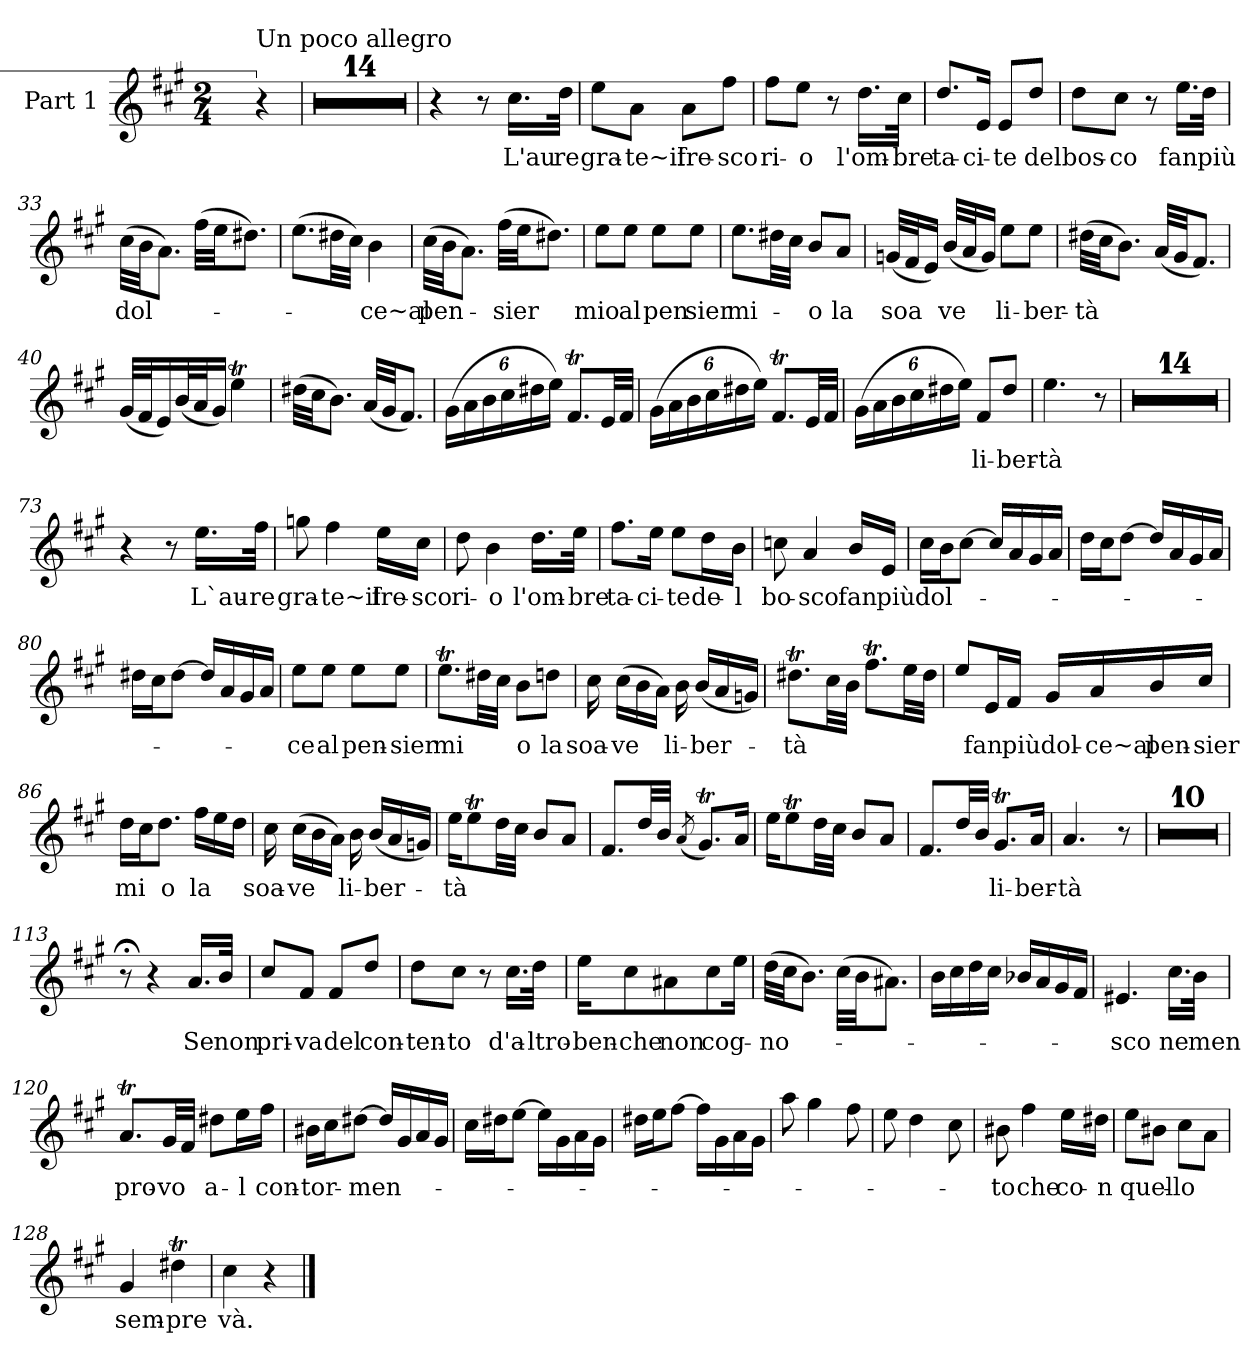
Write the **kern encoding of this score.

**kern	**text
*part1	*part1
*staff1	*staff1
*I"Part 1	*
*clefG2	*
*k[f#c#g#]	*
*M2/4	*
=	=
!LO:TX:a:t=Un poco allegro	!
!LO:N:vis=8	!
3360r	.
=1	=1
2r	.
=2	=2
2r	.
=3	=3
2r	.
=4	=4
2r	.
=5	=5
2r	.
=6	=6
2r	.
=7	=7
2r	.
=8	=8
2r	.
=9	=9
2r	.
=10	=10
2r	.
=11	=11
2r	.
=12	=12
2r	.
=13	=13
2r	.
=14	=14
2r	.
=28	=28
4r	.
8r	.
!	!LO:LY:b
16.cc#\LL	L'au
!	!LO:LY:b
32dd\JJk	-re
=29	=29
!	!LO:LY:b
8ee\L	gra-
!	!LO:LY:b
8a\J	-te~il
!	!LO:LY:b
8a\L	fre-
!	!LO:LY:b
8ff#\J	-sco
=30	=30
!	!LO:LY:b
8ff#\L	ri-
!	!LO:LY:b
8ee\J	-o
8r	.
!	!LO:LY:b
16.dd\LL	l'om-
!	!LO:LY:b
32cc#\JJk	-bre
=31	=31
!	!LO:LY:b
8.dd/L	ta-
!	!LO:LY:b
16e/Jk	-ci-
!	!LO:LY:b
8e/L	-te
!	!LO:LY:b
8dd/J	del
!!LO:LB:g=z
=32	=32
!	!LO:LY:b
8dd\L	bos-
!	!LO:LY:b
8cc#\J	-co
8r	.
!	!LO:LY:b
16.ee\LL	fan
!	!LO:LY:b
32dd\JJk	più
=33	=33
!	!LO:LY:b
(32cc#\LLL	dol-
32b\JJ	.
8.a\J)	.
(32ff#\LLL	.
32ee\JJ	.
8.dd#X\J)	.
=34	=34
(8.ee\L	.
32dd#X\LL	.
32cc#\JJJ)	.
!	!LO:LY:b
4b\	-ce~al
=35	=35
!	!LO:LY:b
(32cc#\LLL	pen-
32b\JJ	.
8.a\J)	.
!	!LO:LY:b
(32ff#\LLL	-sier
32ee\JJ	.
8.dd#X\J)	.
=36	=36
!	!LO:LY:b
8ee\L	mio
!	!LO:LY:b
8ee\J	al
!	!LO:LY:b
8ee\L	pen
!	!LO:LY:b
8ee\J	sier
=37	=37
!	!LO:LY:b
8.ee\L	mi-
32dd#X\LL	.
32cc#\JJJ	.
!	!LO:LY:b
8b/L	-o
!	!LO:LY:b
8a/J	la
!!LO:LB:g=z
=38	=38
!	!LO:LY:b
(32gn/LLL	soa
32f#/J	.
16e/JJ)	.
!	!LO:LY:b
(32b/LLL	ve
32a/J	.
16g/JJ)	.
!	!LO:LY:b
8ee\L	li-
!	!LO:LY:b
8ee\J	-ber-
=39	=39
!	!LO:LY:b
(32dd#X\LLL	-tà
32cc#\JJ	.
8.b\J)	.
(32a/LLL	.
32g#/JJ	.
8.f#/J)	.
=40	=40
(32g#/LLL	.
32f#/J	.
16e/)	.
(32b/L	.
32a/J	.
16g#/JJ)	.
4eeT\	.
=41	=41
(32dd#X\LLL	.
32cc#\JJ	.
8.b\J)	.
(32a/LLL	.
32g#/JJ	.
8.f#/J)	.
=42	=42
*Xbrackettup	*
(24g#\LL	.
24a\	.
24b\	.
24cc#\	.
24dd#X\	.
24ee\JJ)	.
8.f#T/L	.
32e/LL	.
32f#/JJJ	.
!!LO:LB:g=z
=43	=43
(24g#\LL	.
24a\	.
24b\	.
24cc#\	.
24dd#X\	.
24ee\JJ)	.
8.f#T/L	.
32e/LL	.
32f#/JJJ	.
=44	=44
(24g#\LL	.
24a\	.
24b\	.
24cc#\	.
24dd#X\	.
24ee\JJ)	.
!	!LO:LY:b
8f#/L	li-
!	!LO:LY:b
8dd#/J	-ber-
=45	=45
!	!LO:LY:b
4.ee\	-tà
8r	.
=46	=46
2ryy	.
=47	=47
2r	.
=48	=48
2r	.
=49	=49
2r	.
=50	=50
2r	.
=51	=51
2r	.
=52	=52
2r	.
=53	=53
2r	.
=54	=54
2r	.
=55	=55
2r	.
=56	=56
2r	.
=57	=57
2r	.
=58	=58
2r	.
=59	=59
2r	.
=73	=73
4r	.
8r	.
!	!LO:LY:b
16.ee\LL	L`au-
!	!LO:LY:b
32ff#\JJk	-re
!!LO:LB:g=z
=74	=74
!	!LO:LY:b
8ggn\	gra-
!	!LO:LY:b
4ff#\	-te~il
!	!LO:LY:b
16ee\LL	fre-
!	!LO:LY:b
16cc#\JJ	-sco
=75	=75
!	!LO:LY:b
8dd\	ri-
!	!LO:LY:b
4b\	-o
!	!LO:LY:b
16.dd\LL	l'om-
!	!LO:LY:b
32ee\JJk	-bre
=76	=76
!	!LO:LY:b
8.ff#\L	ta-
!	!LO:LY:b
16ee\Jk	-ci-
!	!LO:LY:b
8ee\L	-te
!	!LO:LY:b
16dd\L	de-
!	!LO:LY:b
16b\JJ	-l
=77	=77
!	!LO:LY:b
8ccn\	bo-
!	!LO:LY:b
4a/	-sco
!	!LO:LY:b
16b/LL	fan
!	!LO:LY:b
16e/JJ	più
=78	=78
!	!LO:LY:b
16cc#\LL	dol-
16b\J	.
[8cc#\J	.
16cc#/LL]	.
16a/	.
16g#/	.
16a/JJ	.
!!LO:LB:g=z
=79	=79
16dd\LL	.
16cc#\J	.
[8dd\J	.
16dd/LL]	.
16a/	.
16g#/	.
16a/JJ	.
=80	=80
16dd#X\LL	.
16cc#\J	.
[8dd#\J	.
16dd#/LL]	.
16a/	.
16g#/	.
16a/JJ	.
=81	=81
!	!LO:LY:b
8ee\L	-ce
!	!LO:LY:b
8ee\J	al
!	!LO:LY:b
8ee\L	pen-
!	!LO:LY:b
8ee\J	-sier
=82	=82
!	!LO:LY:b
8.eeT\L	mi
32dd#X\LL	.
32cc#\JJJ	.
!	!LO:LY:b
8b\L	o
!	!LO:LY:b
8ddn\J	la
=83	=83
!	!LO:LY:b
16cc#\	soa-
!	!LO:LY:b
(16cc#\LL	-ve
16b\	.
16a\JJ)	.
!	!LO:LY:b
16b\	li-
!	!LO:LY:b
(16b/LL	-ber-
16a/	.
16gn/JJ)	.
!!LO:LB:g=z
=84	=84
!	!LO:LY:b
8.dd#Xt\L	-tà
32cc#\LL	.
32b\JJJ	.
8.ff#T\L	.
32ee\LL	.
32dd#\JJJ	.
=85	=85
8ee/L	.
!	!LO:LY:b
16e/L	fan
!	!LO:LY:b
16f#/JJ	più
!	!LO:LY:b
16g#/LL	dol-
!	!LO:LY:b
16a/	-ce~al
!	!LO:LY:b
16b/	pen-
!	!LO:LY:b
16cc#/JJ	-sier
=86	=86
!	!LO:LY:b
16dd\LL	mi
16cc#\J	.
!	!LO:LY:b
8.dd\J	o
!	!LO:LY:b
16ff#\LL	la
16ee\	.
16dd\JJ	.
=87	=87
!	!LO:LY:b
16cc#\	soa-
!	!LO:LY:b
(16cc#\LL	-ve
16b\	.
16a\JJ)	.
!	!LO:LY:b
16b\	li-
!	!LO:LY:b
(16b/LL	-ber-
16a/	.
16gn/JJ)	.
=88	=88
!	!LO:LY:b
16ee\KL	-tà
8eeT\	.
32dd\LL	.
32cc#\JJJ	.
8b/L	.
8a/J	.
!!LO:LB:g=z
=89	=89
8.f#/L	.
32dd/LL	.
32b/JJJ	.
(8qa/	.
8.g#t/L)	.
16a/Jk	.
=90	=90
16ee\KL	.
8eeT\	.
32dd\LL	.
32cc#\JJJ	.
8b/L	.
8a/J	.
=91	=91
8.f#/L	.
32dd/LL	.
32b/JJJ	.
!	!LO:LY:b
8.g#t/L	li-
!	!LO:LY:b
16a/Jk	-ber-
=92	=92
!	!LO:LY:b
4.a/	-tà
8r	.
=93	=93
2ryy	.
=94	=94
2r	.
=95	=95
2r	.
=96	=96
2r	.
=97	=97
2r	.
=98	=98
2r	.
=99	=99
2r	.
=100	=100
2r	.
=101	=101
2r	.
=102	=102
2r	.
=113	=113
8r;<	.
4r	.
!	!LO:LY:b
16.a/LL	Se
!	!LO:LY:b
32b/JJk	non
!!LO:LB:g=z
=114	=114
!	!LO:LY:b
8cc#/L	pri-
!	!LO:LY:b
8f#/J	-va
!	!LO:LY:b
8f#/L	del
!	!LO:LY:b
8dd/J	con-
=115	=115
!	!LO:LY:b
8dd\L	-ten-
!	!LO:LY:b
8cc#\J	-to
8r	.
!	!LO:LY:b
16.cc#\LL	d'a-
!	!LO:LY:b
32dd\JJk	-ltro-
=116	=116
!	!LO:LY:b
16ee\KL	-ben-
!	!LO:LY:b
8cc#\	-che
!	!LO:LY:b
8a#X\	non
!	!LO:LY:b
8cc#\	cog-
16ee\Jk	.
=117	=117
!	!LO:LY:b
(32dd\LLL	-no-
32cc#\JJ	.
8.b\J)	.
(32cc#\LLL	.
32b\JJ	.
8.a#X\J)	.
=118	=118
16b\LL	.
16cc#\	.
16dd\	.
16cc#\JJ	.
16b-X/LL	.
16a/	.
16g#/	.
16f#/JJ	.
!!LO:LB:g=z
=119	=119
!	!LO:LY:b
4.e#X/	-sco
!	!LO:LY:b
16.cc#\LL	ne
!	!LO:LY:b
32b\JJk	men
=120	=120
!	!LO:LY:b
8.aT/L	pro-
!	!LO:LY:b
32g#/LL	-vo
32f#/JJJ	.
!	!LO:LY:b
8dd#X\L	a-
!	!LO:LY:b
16ee\L	-l
!	!LO:LY:b
16ff#\JJ	con-
=121	=121
!	!LO:LY:b
16b#X\LL	-tor-
16cc#\J	.
!	!LO:LY:b
[8dd#X\J	-men-
16dd#/LL]	.
16g#/	.
16a/	.
16g#/JJ	.
=122	=122
16cc#\LL	.
16dd#X\J	.
[8ee\J	.
16ee\LL]	.
16g#\	.
16a\	.
16g#\JJ	.
=123	=123
16dd#X\LL	.
16ee\J	.
[8ff#\J	.
16ff#\LL]	.
16g#\	.
16a\	.
16g#\JJ	.
=124	=124
8aa\	.
4gg#\	.
8ff#\	.
!!LO:PB:g=z
=125	=125
8ee\	.
4dd\	.
8cc#\	.
=126	=126
!	!LO:LY:b
8b#X\	-to
!	!LO:LY:b
4ff#\	che
!	!LO:LY:b
16ee\LL	co-
!	!LO:LY:b
16dd#X\JJ	-n
=127	=127
!	!LO:LY:b
8ee\L	quel-
8b#X\J	.
!	!LO:LY:b
8cc#\L	-lo
8a\J	.
=128	=128
!	!LO:LY:b
4g#/	sem-
!	!LO:LY:b
4dd#Xt\	-pre
=129	=129
!	!LO:LY:b
4cc#\	và.
4r	.
==	==
*-	*-
